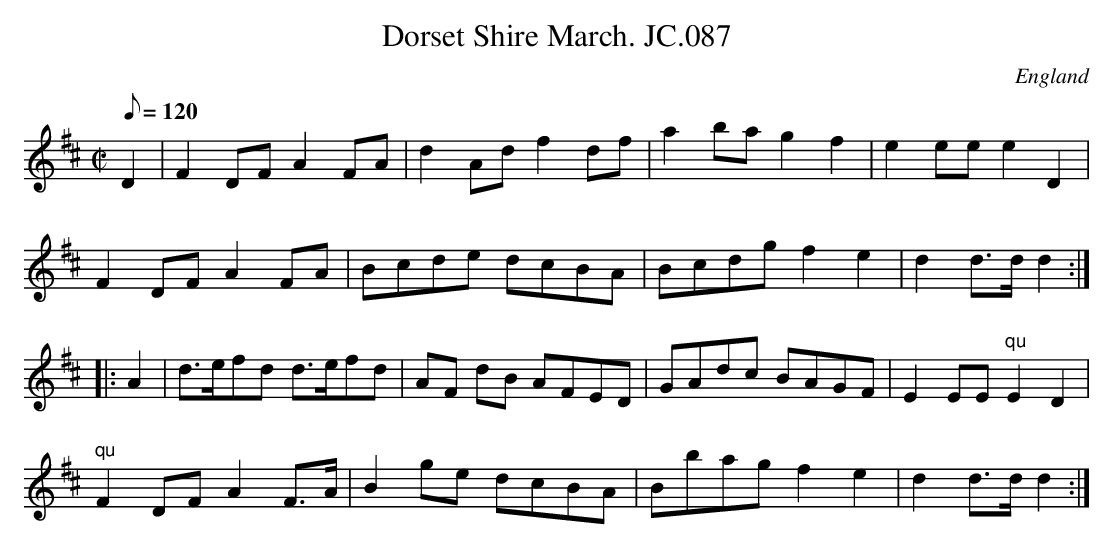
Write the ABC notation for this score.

X:1
T:Dorset Shire March. JC.087
M:C|
L:1/8
Q:120
O:England
K:D
D2|F2DFA2FA|d2Adf2df|a2bag2f2|e2eee2D2|!
F2DFA2FA|Bcde dcBA|Bcdg f2e2|d2d>dd2:|!
|:A2|d>efd d>efd|AF dB AFED|GAdc BAGF|E2EE "qu"E2D2|!
"qu"F2DFA2F>A|B2ge dcBA|Bbagf2e2|d2d>dd2:|]
